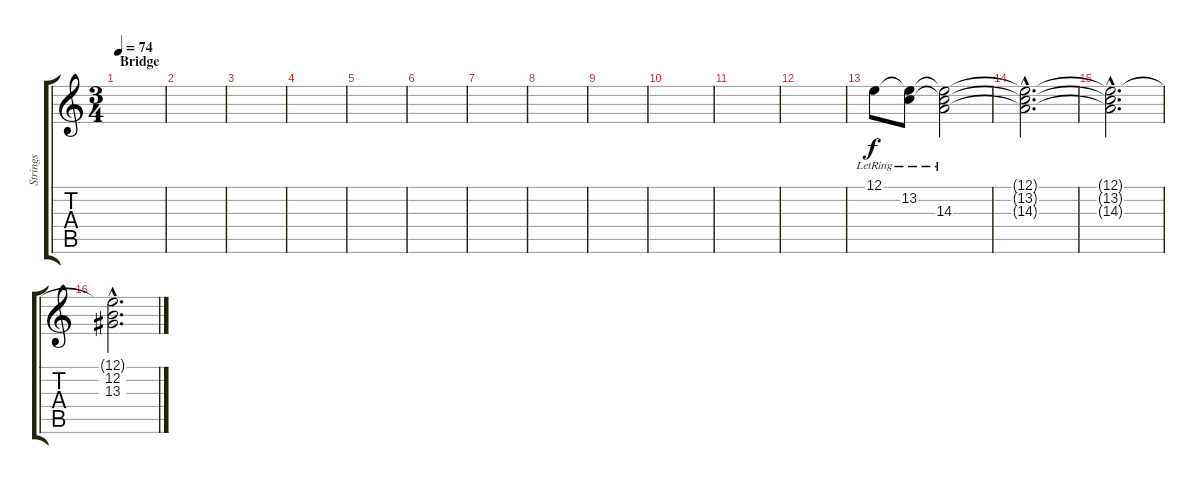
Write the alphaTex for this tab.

\track ("Strings" "Strings") {instrument stringensemble2}
\staff {score tabs}
\tuning (E4 B3 G3 D3 A2 E2) {hide}
\ts (3 4)
\section ("" "Bridge")
\tempo 74
\clef g2
\ks c
|
|
|
|
|
|
|
|
|
|
|
|
12.1{lr}.8 (12.1{t} 13.2{lr}).8 (12.1{t} 13.2{t} 14.3{lr}).2 |
(12.1{hac t} 13.2{hac t} 14.3{hac t}).2{d} |
(12.1{hac t} 13.2{hac t} 14.3{hac t}).2{d} |
(12.1{hac t} 12.2{hac} 13.3{hac}).2{d}
